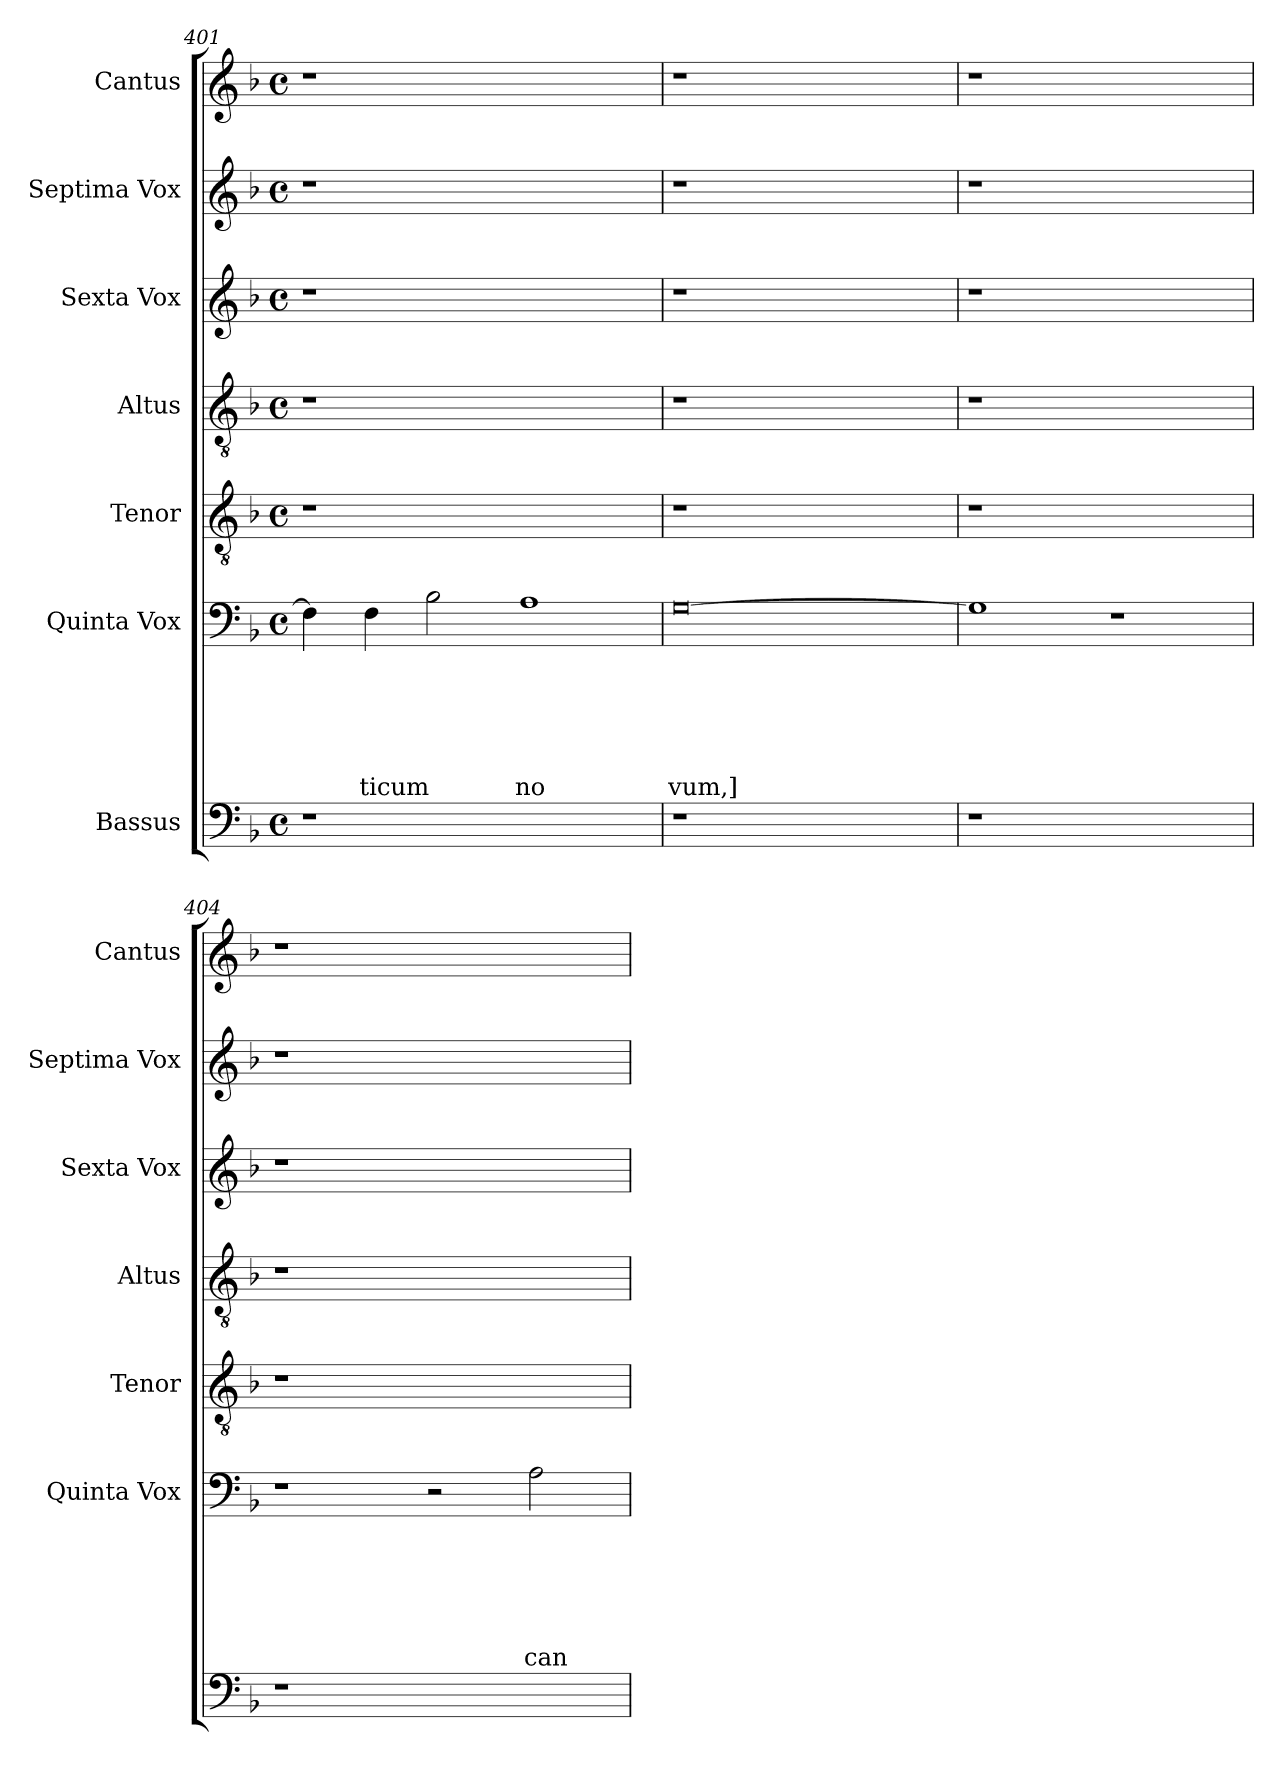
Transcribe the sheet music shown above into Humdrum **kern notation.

**kern	**kern	**text	**text	**text	**text	**text	**text	**kern	**kern	**kern	**kern	**kern
*part7	*part6	*part6	*part6	*part6	*part6	*part6	*part6	*part5	*part4	*part3	*part2	*part1
*staff7	*staff6	*staff6	*staff6	*staff6	*staff6	*staff6	*staff6	*staff5	*staff4	*staff3	*staff2	*staff1
*I"Bassus	*I"Quinta Vox	*	*	*	*	*	*	*I"Tenor	*I"Altus	*I"Sexta Vox	*I"Septima Vox	*I"Cantus
*	*I'Quinta Vox	*	*	*	*	*	*	*I'Tenor	*I'Altus	*I'Sexta Vox	*I'Septima Vox	*I'Cantus
!!LO:LB:g=z
*clefF4	*clefF4	*	*	*	*	*	*	*clefGv2	*clefGv2	*clefG2	*clefG2	*clefG2
*k[b-]	*k[b-]	*	*	*	*	*	*	*k[b-]	*k[b-]	*k[b-]	*k[b-]	*k[b-]
*F:	*F:	*	*	*	*	*	*	*F:	*F:	*F:	*F:	*F:
*M4/4	*M4/4	*	*	*	*	*	*	*M4/4	*M4/4	*M4/4	*M4/4	*M4/4
*met(c)	*met(c)	*	*	*	*	*	*	*met(c)	*met(c)	*met(c)	*met(c)	*met(c)
=401	=401	=401	=401	=401	=401	=401	=401	=401	=401	=401	=401	=401
1r	4F\]	.	.	.	.	.	.	1r	1r	1r	1r	1r
!	!	!	!	!	!	!	!LO:LY:b	!	!	!	!	!
.	4F\	.	.	.	.	.	ticum	.	.	.	.	.
.	2B-\	.	.	.	.	.	.	.	.	.	.	.
!	!	!	!	!	!	!	!LO:LY:b	!	!	!	!	!
1ryy	1A	.	.	.	.	.	no	1ryy	1ryy	1ryy	1ryy	1ryy
=402	=402	=402	=402	=402	=402	=402	=402	=402	=402	=402	=402	=402
!	!	!	!	!	!	!	!LO:LY:b	!	!	!	!	!
1r	[>0G	.	.	.	.	.	vum,]	1r	1r	1r	1r	1r
1ryy	.	.	.	.	.	.	.	1ryy	1ryy	1ryy	1ryy	1ryy
=403	=403	=403	=403	=403	=403	=403	=403	=403	=403	=403	=403	=403
1r	1G]	.	.	.	.	.	.	1r	1r	1r	1r	1r
1ryy	1r	.	.	.	.	.	.	1ryy	1ryy	1ryy	1ryy	1ryy
=404	=404	=404	=404	=404	=404	=404	=404	=404	=404	=404	=404	=404
1r	1r	.	.	.	.	.	.	1r	1r	1r	1r	1r
1ryy	2r	.	.	.	.	.	.	1ryy	1ryy	1ryy	1ryy	1ryy
!	!	!	!	!	!	!	!LO:LY:b	!	!	!	!	!
.	2A\	.	.	.	.	.	can	.	.	.	.	.
=	=	=	=	=	=	=	=	=	=	=	=	=
*-	*-	*-	*-	*-	*-	*-	*-	*-	*-	*-	*-	*-
